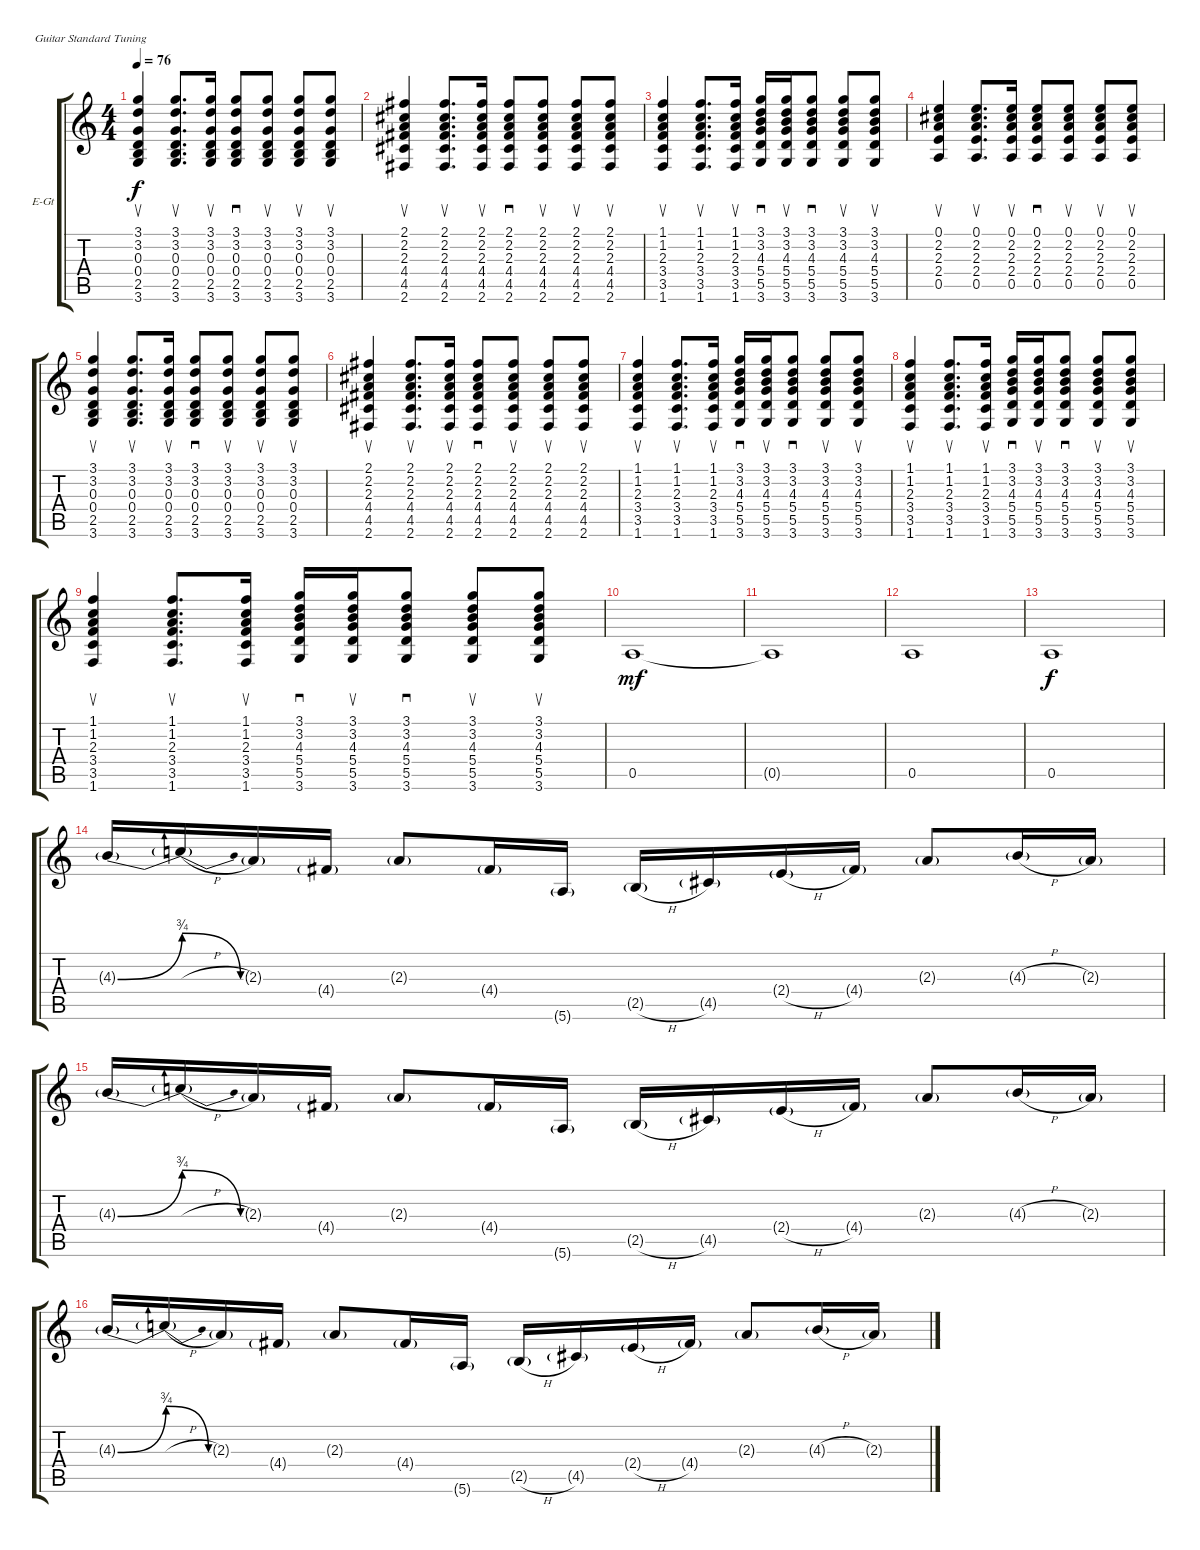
\bracketExtendMode groupsimilarinstruments
\firstSystemTrackNameOrientation horizontal
\otherSystemsTrackNameOrientation horizontal
\track ("Clean Lead Guitar" "E-Gt") {instrument electricguitarjazz}
\staff {score tabs}
\tuning (E4 B3 G3 D3 A2 E2)
\ts (4 4)
\tempo 76
\clef g2
\ks c
(3.1 3.2 0.3 0.4 2.5 3.6).4{su dy f} (3.1 3.2 0.3 0.4 2.5 3.6).8{d su} (3.1 3.2 0.3 0.4 2.5 3.6).16{su} (3.1 3.2 0.3 0.4 2.5 3.6).8{sd} (3.1 3.2 0.3 0.4 2.5 3.6).8{su} (3.1 3.2 0.3 0.4 2.5 3.6).8{su} (3.1 3.2 0.3 0.4 2.5 3.6).8{su} |
(2.1 2.2 2.3 4.4 4.5 2.6).4{su} (2.1 2.2 2.3 4.4 4.5 2.6).8{d su} (2.1 2.2 2.3 4.4 4.5 2.6).16{su} (2.1 2.2 2.3 4.4 4.5 2.6).8{sd} (2.1 2.2 2.3 4.4 4.5 2.6).8{su} (2.1 2.2 2.3 4.4 4.5 2.6).8{su} (2.1 2.2 2.3 4.4 4.5 2.6).8{su} |
(1.1 1.2 2.3 3.4 3.5 1.6).4{su} (1.1 1.2 2.3 3.4 3.5 1.6).8{d su} (1.1 1.2 2.3 3.4 3.5 1.6).16{su} (3.1 3.2 4.3 5.4 5.5 3.6).16{sd} (3.1 3.2 4.3 5.4 5.5 3.6).16{su} (3.1 3.2 4.3 5.4 5.5 3.6).8{sd} (3.1 3.2 4.3 5.4 5.5 3.6).8{su} (3.1 3.2 4.3 5.4 5.5 3.6).8{su} |
(0.1 2.2 2.3 2.4 0.5).4{su} (0.1 2.2 2.3 2.4 0.5).8{d su} (0.1 2.2 2.3 2.4 0.5).16{su} (0.1 2.2 2.3 2.4 0.5).8{sd} (0.1 2.2 2.3 2.4 0.5).8{su} (0.1 2.2 2.3 2.4 0.5).8{su} (0.1 2.2 2.3 2.4 0.5).8{su} |
(3.1 3.2 0.3 0.4 2.5 3.6).4{su} (3.1 3.2 0.3 0.4 2.5 3.6).8{d su} (3.1 3.2 0.3 0.4 2.5 3.6).16{su} (3.1 3.2 0.3 0.4 2.5 3.6).8{sd} (3.1 3.2 0.3 0.4 2.5 3.6).8{su} (3.1 3.2 0.3 0.4 2.5 3.6).8{su} (3.1 3.2 0.3 0.4 2.5 3.6).8{su} |
(2.1 2.2 2.3 4.4 4.5 2.6).4{su} (2.1 2.2 2.3 4.4 4.5 2.6).8{d su} (2.1 2.2 2.3 4.4 4.5 2.6).16{su} (2.1 2.2 2.3 4.4 4.5 2.6).8{sd} (2.1 2.2 2.3 4.4 4.5 2.6).8{su} (2.1 2.2 2.3 4.4 4.5 2.6).8{su} (2.1 2.2 2.3 4.4 4.5 2.6).8{su} |
(1.1 1.2 2.3 3.4 3.5 1.6).4{su} (1.1 1.2 2.3 3.4 3.5 1.6).8{d su} (1.1 1.2 2.3 3.4 3.5 1.6).16{su} (3.1 3.2 4.3 5.4 5.5 3.6).16{sd} (3.1 3.2 4.3 5.4 5.5 3.6).16{su} (3.1 3.2 4.3 5.4 5.5 3.6).8{sd} (3.1 3.2 4.3 5.4 5.5 3.6).8{su} (3.1 3.2 4.3 5.4 5.5 3.6).8{su} |
(1.1 1.2 2.3 3.4 3.5 1.6).4{su} (1.1 1.2 2.3 3.4 3.5 1.6).8{d su} (1.1 1.2 2.3 3.4 3.5 1.6).16{su} (3.1 3.2 4.3 5.4 5.5 3.6).16{sd} (3.1 3.2 4.3 5.4 5.5 3.6).16{su} (3.1 3.2 4.3 5.4 5.5 3.6).8{sd} (3.1 3.2 4.3 5.4 5.5 3.6).8{su} (3.1 3.2 4.3 5.4 5.5 3.6).8{su} |
(1.1 1.2 2.3 3.4 3.5 1.6).4{su} (1.1 1.2 2.3 3.4 3.5 1.6).8{d su} (1.1 1.2 2.3 3.4 3.5 1.6).16{su} (3.1 3.2 4.3 5.4 5.5 3.6).16{sd} (3.1 3.2 4.3 5.4 5.5 3.6).16{su} (3.1 3.2 4.3 5.4 5.5 3.6).8{sd} (3.1 3.2 4.3 5.4 5.5 3.6).8{su} (3.1 3.2 4.3 5.4 5.5 3.6).8{su} |
0.5.1{dy mf} |
0.5{t}.1 |
0.5.1 |
0.5.1{dy f} |
4.3{be (bend 0 0 59.4 3) g}.16 4.3{be (release 0 3 60 0) h g t}.16 2.3{g}.16 4.4{g}.16 2.3{g}.8 4.4{g}.16 5.6{g}.16 2.5{h g}.16 4.5{g}.16 2.4{h g}.16 4.4{g}.16 2.3{g}.8 4.3{h g}.16 2.3{g}.16 |
4.3{be (bend 0 0 59.4 3) g}.16 4.3{be (release 0 3 60 0) h g t}.16 2.3{g}.16 4.4{g}.16 2.3{g}.8 4.4{g}.16 5.6{g}.16 2.5{h g}.16 4.5{g}.16 2.4{h g}.16 4.4{g}.16 2.3{g}.8 4.3{h g}.16 2.3{g}.16 |
4.3{be (bend 0 0 59.4 3) g}.16 4.3{be (release 0 3 60 0) h g t}.16 2.3{g}.16 4.4{g}.16 2.3{g}.8 4.4{g}.16 5.6{g}.16 2.5{h g}.16 4.5{g}.16 2.4{h g}.16 4.4{g}.16 2.3{g}.8 4.3{h g}.16 2.3{g}.16
